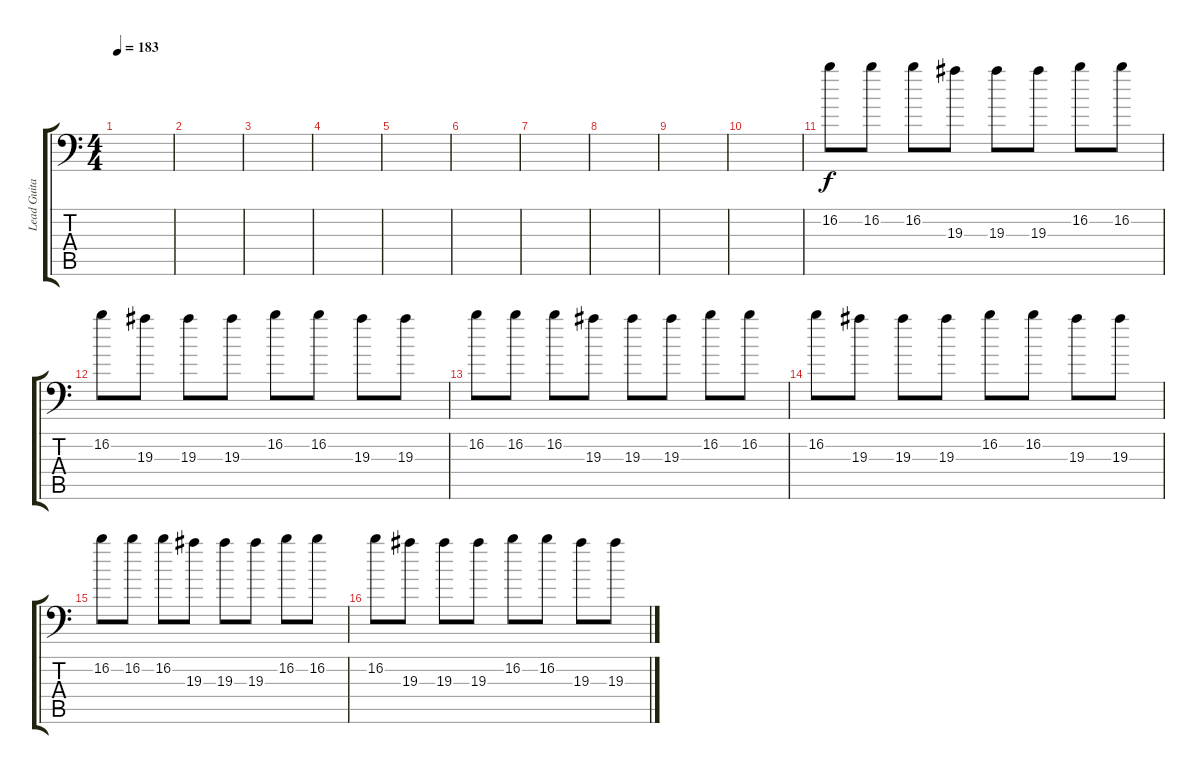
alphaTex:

\track ("Lead Guitar #2" "Lead Guita") {instrument distortionguitar}
\staff {score tabs}
\tuning (C4 G3 Eb3 Bb2 F2 Bb1) {hide}
\ts (4 4)
\tempo 183
\clef f4
\ks c
|
|
|
|
|
|
|
|
|
|
16.2.8{volume 9} 16.2.8 16.2.8 19.3.8 19.3.8 19.3.8 16.2.8 16.2.8 |
16.2.8 19.3.8 19.3.8 19.3.8 16.2.8 16.2.8 19.3.8 19.3.8 |
16.2.8 16.2.8 16.2.8 19.3.8 19.3.8 19.3.8 16.2.8 16.2.8 |
16.2.8 19.3.8 19.3.8 19.3.8 16.2.8 16.2.8 19.3.8 19.3.8 |
16.2.8 16.2.8 16.2.8 19.3.8 19.3.8 19.3.8 16.2.8 16.2.8 |
16.2.8 19.3.8 19.3.8 19.3.8 16.2.8 16.2.8 19.3.8 19.3.8
